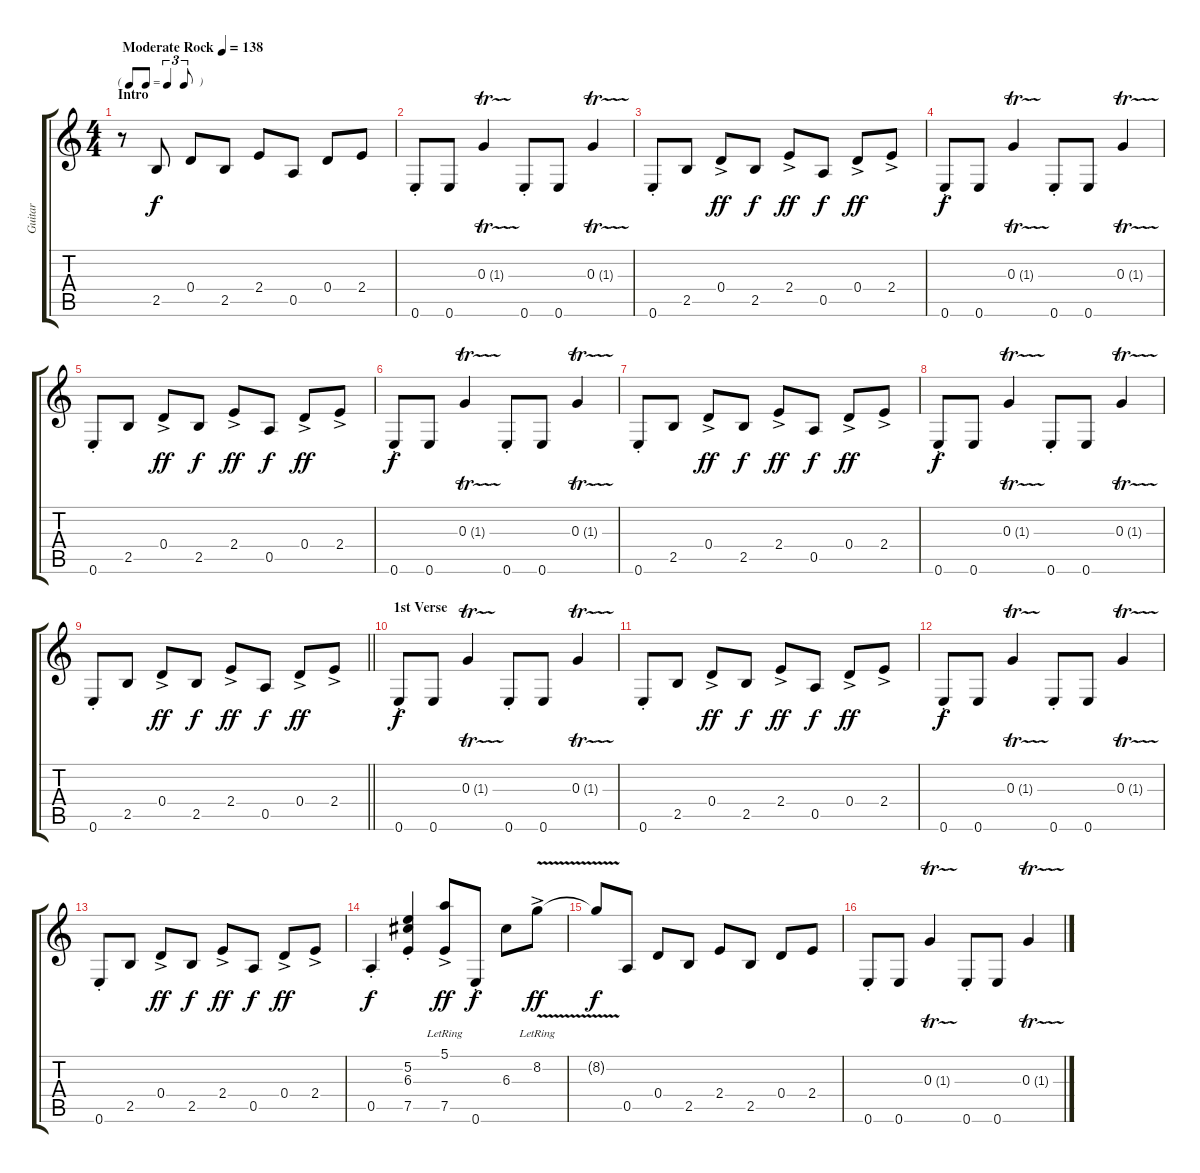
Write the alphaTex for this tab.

\track ("Guitar" "Guitar") {instrument electricguitarclean}
\staff {score tabs}
\tuning (E4 B3 G3 D3 A2 E2) {hide}
\ts (4 4)
\tf triplet8th
\section ("" "Intro")
\tempo (138 "Moderate Rock")
\clef g2
\ks c
r.8{dy f instrument electricguitarclean} 2.5.8 0.4.8 2.5.8 2.4.8 0.5.8 0.4.8 2.4.8 |
0.6{st}.8 0.6.8 0.3{tr (1 16)}.4 0.6{st}.8 0.6.8 0.3{tr (1 16)}.4 |
0.6{st}.8 2.5.8 0.4{ac}.8{dy ff} 2.5.8{dy f} 2.4{ac}.8{dy ff} 0.5.8{dy f} 0.4{ac}.8{dy ff} 2.4{ac}.8 |
0.6{st}.8{dy f} 0.6.8 0.3{tr (1 16)}.4 0.6{st}.8 0.6.8 0.3{tr (1 16)}.4 |
0.6{st}.8 2.5.8 0.4{ac}.8{dy ff} 2.5.8{dy f} 2.4{ac}.8{dy ff} 0.5.8{dy f} 0.4{ac}.8{dy ff} 2.4{ac}.8 |
0.6{st}.8{dy f} 0.6.8 0.3{tr (1 16)}.4 0.6{st}.8 0.6.8 0.3{tr (1 16)}.4 |
0.6{st}.8 2.5.8 0.4{ac}.8{dy ff} 2.5.8{dy f} 2.4{ac}.8{dy ff} 0.5.8{dy f} 0.4{ac}.8{dy ff} 2.4{ac}.8 |
0.6{st}.8{dy f} 0.6.8 0.3{tr (1 16)}.4 0.6{st}.8 0.6.8 0.3{tr (1 16)}.4 |
\barLineRight lightlight
0.6{st}.8 2.5.8 0.4{ac}.8{dy ff} 2.5.8{dy f} 2.4{ac}.8{dy ff} 0.5.8{dy f} 0.4{ac}.8{dy ff} 2.4{ac}.8 |
\section ("" "1st Verse")
0.6{st}.8{dy f} 0.6.8 0.3{tr (1 16)}.4 0.6{st}.8 0.6.8 0.3{tr (1 16)}.4 |
0.6{st}.8 2.5.8 0.4{ac}.8{dy ff} 2.5.8{dy f} 2.4{ac}.8{dy ff} 0.5.8{dy f} 0.4{ac}.8{dy ff} 2.4{ac}.8 |
0.6{st}.8{dy f} 0.6.8 0.3{tr (1 16)}.4 0.6{st}.8 0.6.8 0.3{tr (1 16)}.4 |
0.6{st}.8 2.5.8 0.4{ac}.8{dy ff} 2.5.8{dy f} 2.4{ac}.8{dy ff} 0.5.8{dy f} 0.4{ac}.8{dy ff} 2.4{ac}.8 |
0.5{st}.4{dy f} (5.2{st} 6.3{st} 7.5{st}).4 (5.1{ac lr} 7.5{ac lr}).8{dy ff} 0.6{st}.8{dy f} 6.3.8 8.2{v ac lr}.8{dy ff} |
8.2{t}.8{dy f} 0.5.8 0.4.8 2.5.8 2.4.8 2.5.8 0.4.8 2.4.8 |
0.6{st}.8 0.6.8 0.3{tr (1 16)}.4 0.6{st}.8 0.6.8 0.3{tr (1 16)}.4
